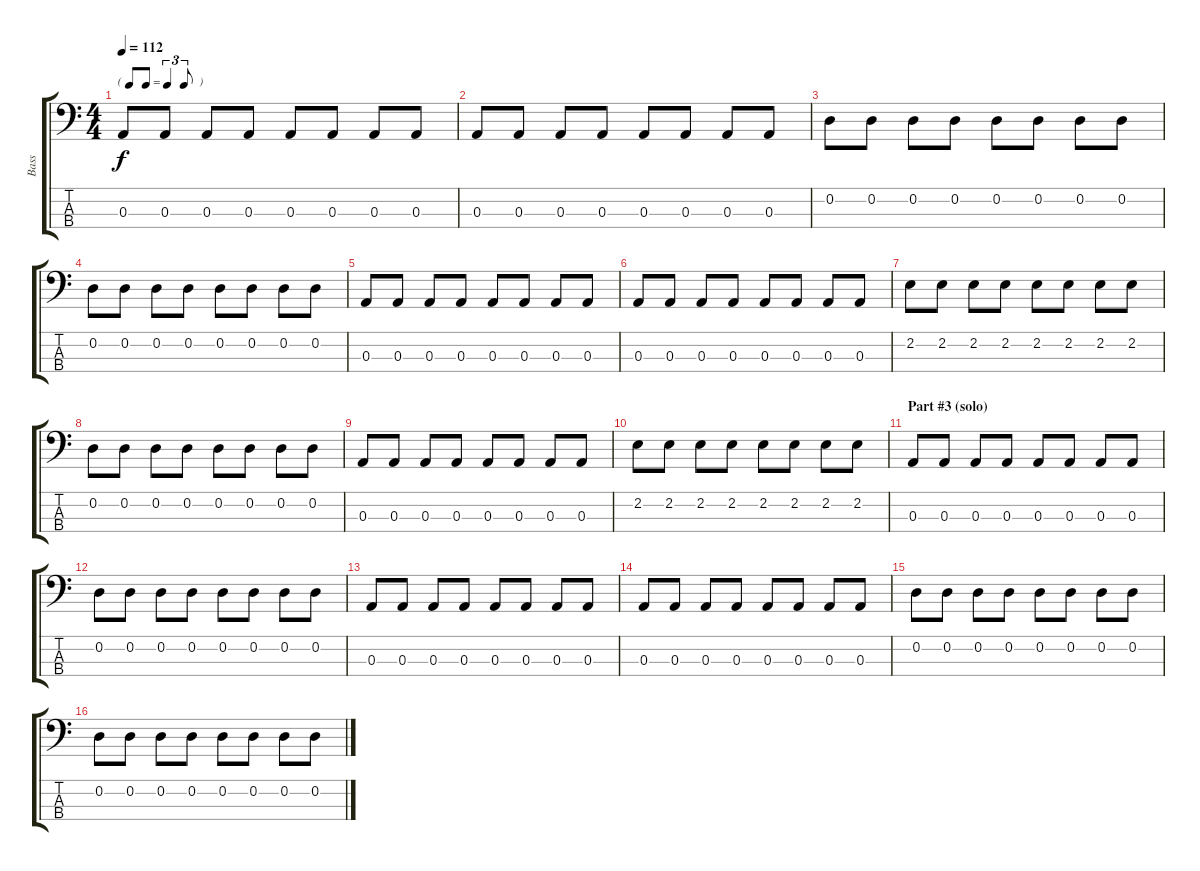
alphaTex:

\track ("Bass" "Bass") {instrument electricbassfinger}
\staff {score tabs}
\tuning (G2 D2 A1 E1) {hide}
\ts (4 4)
\tf triplet8th
\tempo 112
\clef f4
\ks c
0.3.8{dy f} 0.3.8 0.3.8 0.3.8 0.3.8 0.3.8 0.3.8 0.3.8 |
0.3.8 0.3.8 0.3.8 0.3.8 0.3.8 0.3.8 0.3.8 0.3.8 |
0.2.8 0.2.8 0.2.8 0.2.8 0.2.8 0.2.8 0.2.8 0.2.8 |
0.2.8 0.2.8 0.2.8 0.2.8 0.2.8 0.2.8 0.2.8 0.2.8 |
0.3.8 0.3.8 0.3.8 0.3.8 0.3.8 0.3.8 0.3.8 0.3.8 |
0.3.8 0.3.8 0.3.8 0.3.8 0.3.8 0.3.8 0.3.8 0.3.8 |
2.2.8 2.2.8 2.2.8 2.2.8 2.2.8 2.2.8 2.2.8 2.2.8 |
0.2.8 0.2.8 0.2.8 0.2.8 0.2.8 0.2.8 0.2.8 0.2.8 |
0.3.8 0.3.8 0.3.8 0.3.8 0.3.8 0.3.8 0.3.8 0.3.8 |
2.2.8 2.2.8 2.2.8 2.2.8 2.2.8 2.2.8 2.2.8 2.2.8 |
\section ("" "Part #3 (solo)")
0.3.8 0.3.8 0.3.8 0.3.8 0.3.8 0.3.8 0.3.8 0.3.8 |
0.2.8 0.2.8 0.2.8 0.2.8 0.2.8 0.2.8 0.2.8 0.2.8 |
0.3.8 0.3.8 0.3.8 0.3.8 0.3.8 0.3.8 0.3.8 0.3.8 |
0.3.8 0.3.8 0.3.8 0.3.8 0.3.8 0.3.8 0.3.8 0.3.8 |
0.2.8 0.2.8 0.2.8 0.2.8 0.2.8 0.2.8 0.2.8 0.2.8 |
0.2.8 0.2.8 0.2.8 0.2.8 0.2.8 0.2.8 0.2.8 0.2.8
